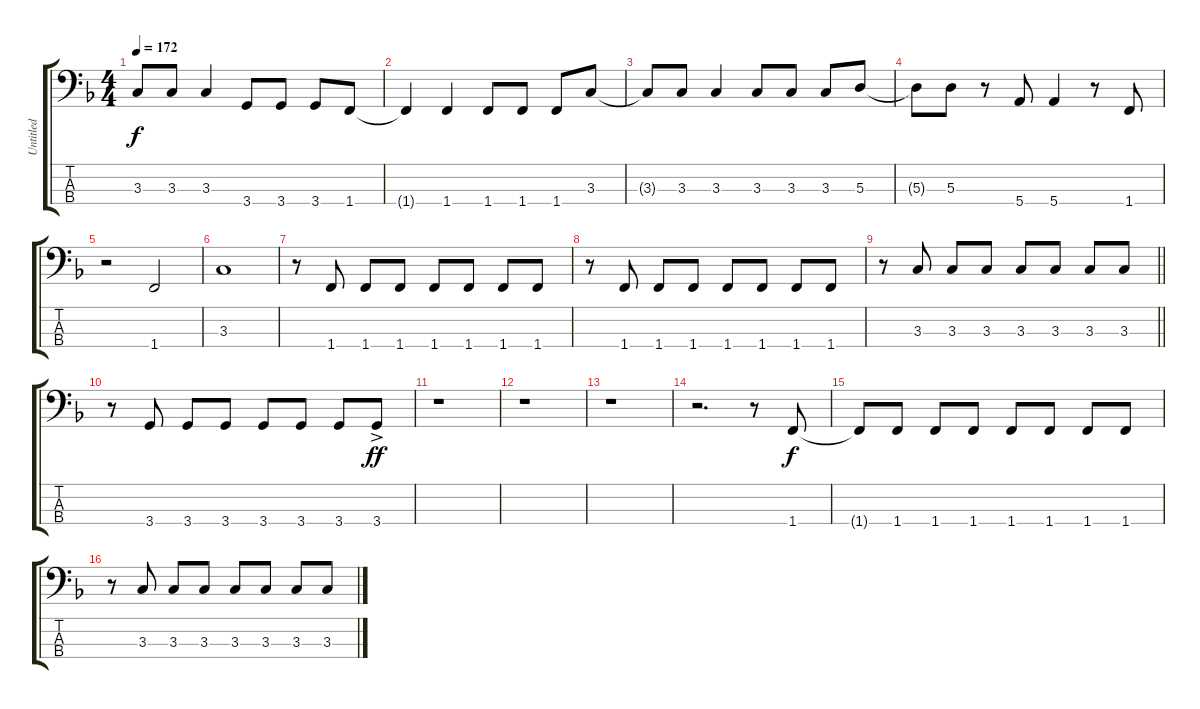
\track ("Untitled" "Untitled") {instrument electricbasspick}
\staff {score tabs}
\tuning (G2 D2 A1 E1) {hide}
\ts (4 4)
\tempo 172
\clef f4
\ks f
3.3{t}.8{dy f} 3.3.8 3.3.4 3.4.8 3.4.8 3.4.8 1.4.8 |
1.4{t}.4 1.4.4 1.4.8 1.4.8 1.4.8 3.3.8 |
3.3{t}.8 3.3.8 3.3.4 3.3.8 3.3.8 3.3.8 5.3.8 |
5.3{t}.8 5.3.8 r.8 5.4.8 5.4.4 r.8 1.4.8 |
r.2 1.4.2 |
3.3.1 |
r.8 1.4.8 1.4.8 1.4.8 1.4.8 1.4.8 1.4.8 1.4.8 |
r.8 1.4.8 1.4.8 1.4.8 1.4.8 1.4.8 1.4.8 1.4.8 |
\barLineRight lightlight
r.8 3.3.8 3.3.8 3.3.8 3.3.8 3.3.8 3.3.8 3.3.8 |
r.8 3.4.8 3.4.8 3.4.8 3.4.8 3.4.8 3.4.8 3.4{ac}.8{dy ff} |
r.1 |
r.1 |
r.1 |
r.2{d} r.8 1.4.8{dy f} |
1.4{t}.8 1.4.8 1.4.8 1.4.8 1.4.8 1.4.8 1.4.8 1.4.8 |
r.8 3.3.8 3.3.8 3.3.8 3.3.8 3.3.8 3.3.8 3.3.8
